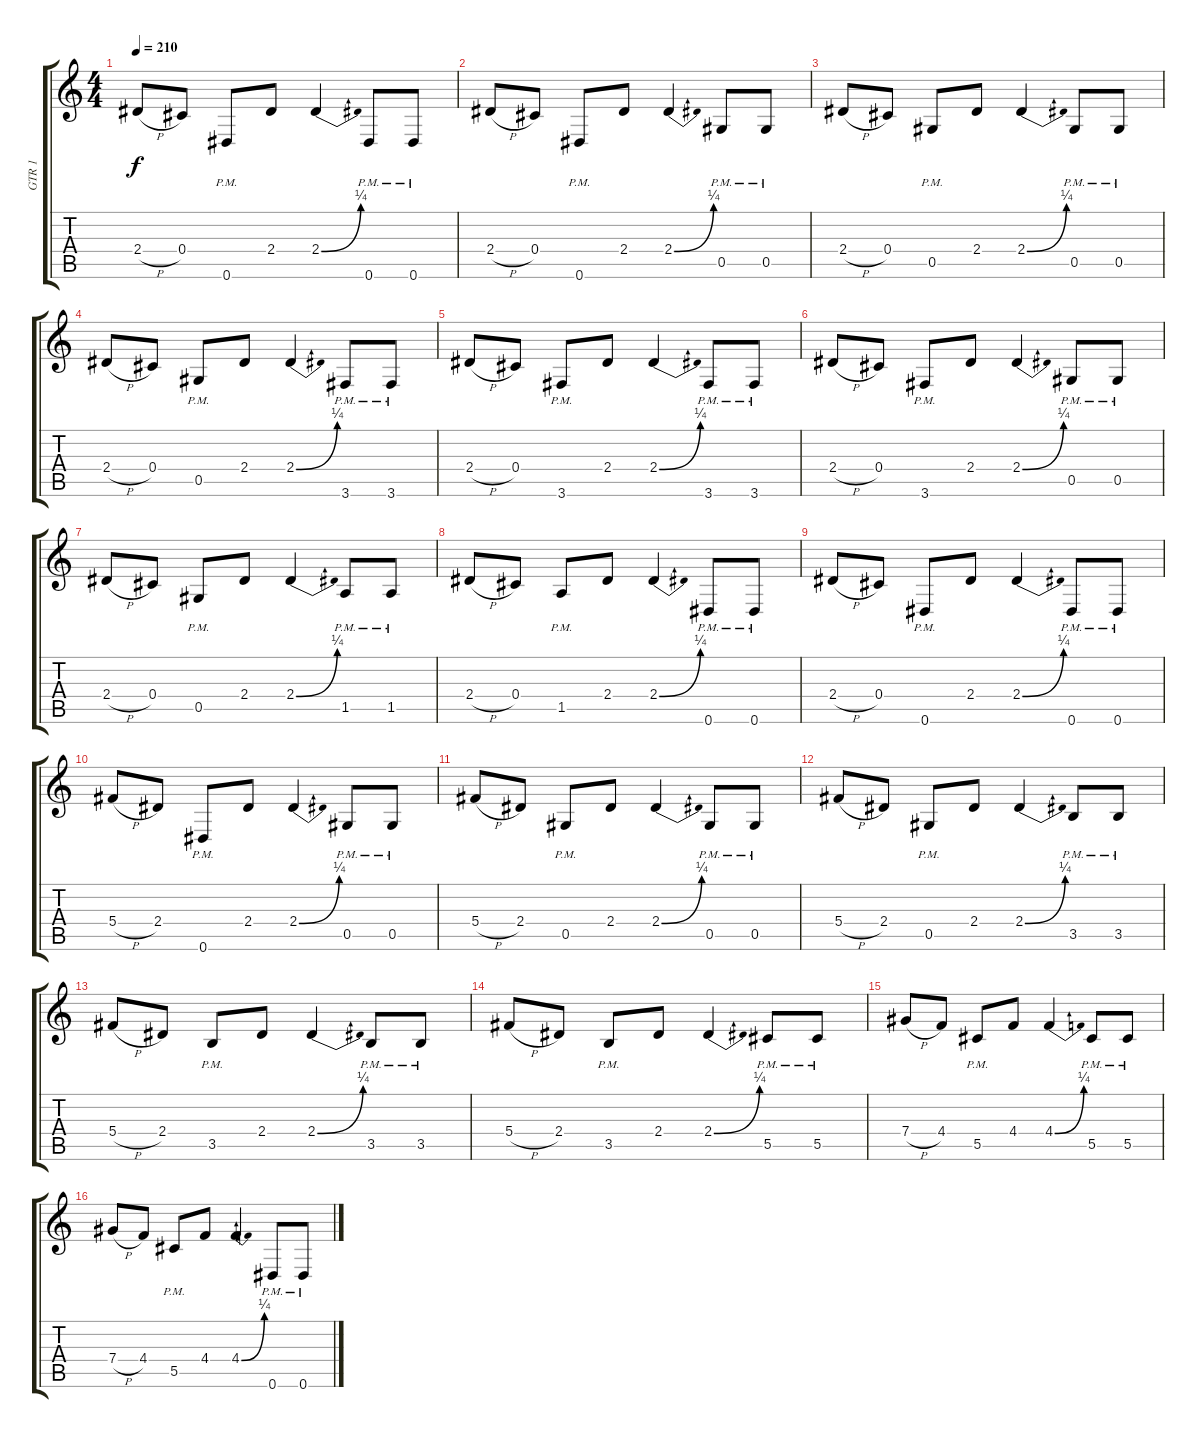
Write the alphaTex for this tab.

\track ("GTR 1" "GTR 1") {instrument distortionguitar}
\staff {score tabs}
\tuning (Eb4 Bb3 Gb3 Db3 Ab2 Eb2) {hide}
\ts (4 4)
\tempo 210
\clef g2
\ks c
2.4{h}.8{dy f} 0.4.8 0.6{pm}.8 2.4.8 2.4{be (bend 0 0 60 1)}.4 0.6{pm}.8 0.6{pm}.8 |
2.4{h}.8 0.4.8 0.6{pm}.8 2.4.8 2.4{be (bend 0 0 60 1)}.4 0.5{pm}.8 0.5{pm}.8 |
2.4{h}.8 0.4.8 0.5{pm}.8 2.4.8 2.4{be (bend 0 0 60 1)}.4 0.5{pm}.8 0.5{pm}.8 |
2.4{h}.8 0.4.8 0.5{pm}.8 2.4.8 2.4{be (bend 0 0 60 1)}.4 3.6{pm}.8 3.6{pm}.8 |
2.4{h}.8 0.4.8 3.6{pm}.8 2.4.8 2.4{be (bend 0 0 60 1)}.4 3.6{pm}.8 3.6{pm}.8 |
2.4{h}.8 0.4.8 3.6{pm}.8 2.4.8 2.4{be (bend 0 0 60 1)}.4 0.5{pm}.8 0.5{pm}.8 |
2.4{h}.8 0.4.8 0.5{pm}.8 2.4.8 2.4{be (bend 0 0 60 1)}.4 1.5{pm}.8 1.5{pm}.8 |
2.4{h}.8 0.4.8 1.5{pm}.8 2.4.8 2.4{be (bend 0 0 60 1)}.4 0.6{pm}.8 0.6{pm}.8 |
2.4{h}.8 0.4.8 0.6{pm}.8 2.4.8 2.4{be (bend 0 0 60 1)}.4 0.6{pm}.8 0.6{pm}.8 |
5.4{h}.8 2.4.8 0.6{pm}.8 2.4.8 2.4{be (bend 0 0 60 1)}.4 0.5{pm}.8 0.5{pm}.8 |
5.4{h}.8 2.4.8 0.5{pm}.8 2.4.8 2.4{be (bend 0 0 60 1)}.4 0.5{pm}.8 0.5{pm}.8 |
5.4{h}.8 2.4.8 0.5{pm}.8 2.4.8 2.4{be (bend 0 0 60 1)}.4 3.5{pm}.8 3.5{pm}.8 |
5.4{h}.8 2.4.8 3.5{pm}.8 2.4.8 2.4{be (bend 0 0 60 1)}.4 3.5{pm}.8 3.5{pm}.8 |
5.4{h}.8 2.4.8 3.5{pm}.8 2.4.8 2.4{be (bend 0 0 60 1)}.4 5.5{pm}.8 5.5{pm}.8 |
7.4{h}.8 4.4.8 5.5{pm}.8 4.4.8 4.4{be (bend 0 0 60 1)}.4 5.5{pm}.8 5.5{pm}.8 |
7.4{h}.8 4.4.8 5.5{pm}.8 4.4.8 4.4{be (bend 0 0 60 1)}.4 0.6{pm}.8 0.6{pm}.8
